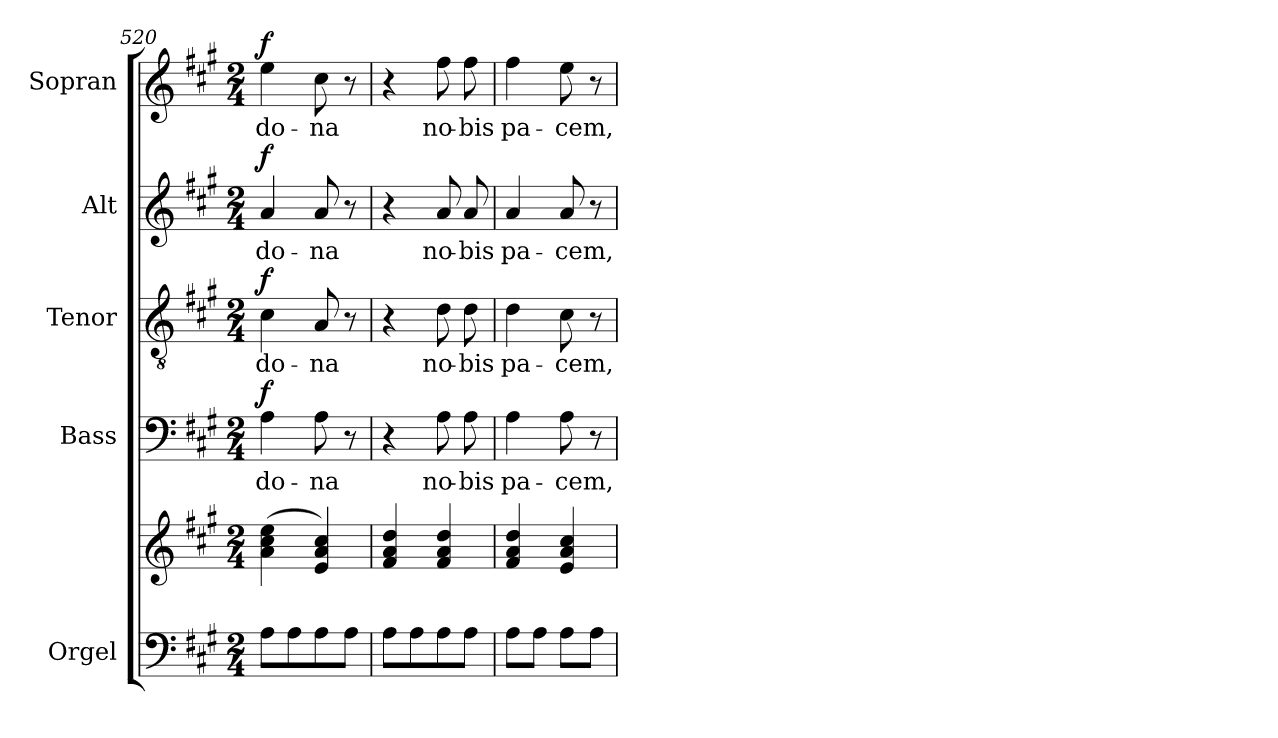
**kern	**kern	**kern	**text	**dynam	**kern	**text	**dynam	**kern	**text	**dynam	**kern	**text	**dynam
*part5	*part5	*part4	*part4	*part4	*part3	*part3	*part3	*part2	*part2	*part2	*part1	*part1	*part1
*staff6	*staff5	*staff4	*staff4	*staff4	*staff3	*staff3	*staff3	*staff2	*staff2	*staff2	*staff1	*staff1	*staff1
*I"Orgel	*	*I"Bass	*	*	*I"Tenor	*	*	*I"Alt	*	*	*I"Sopran	*	*
*I'Org.	*	*I'B.	*	*	*I'T.	*	*	*I'A.	*	*	*I'S.	*	*
*clefF4	*clefG2	*clefF4	*	*	*clefGv2	*	*	*clefG2	*	*	*clefG2	*	*
*k[f#c#g#]	*k[f#c#g#]	*k[f#c#g#]	*	*	*k[f#c#g#]	*	*	*k[f#c#g#]	*	*	*k[f#c#g#]	*	*
*A:	*A:	*A:	*	*	*A:	*	*	*A:	*	*	*A:	*	*
*M2/4	*M2/4	*M2/4	*	*	*M2/4	*	*	*M2/4	*	*	*M2/4	*	*
=520	=520	=520	=520	=520	=520	=520	=520	=520	=520	=520	=520	=520	=520
!	!	!	!LO:LY:b	!LO:DY:a	!	!LO:LY:b	!LO:DY:a	!	!LO:LY:b	!LO:DY:a	!	!LO:LY:b	!LO:DY:a
8A\L	(>4a\ 4cc#\ 4ee\	4A\	do-	f	4c#\	do-	f	4a/	do-	f	4ee\	do-	f
8A\	.	.	.	.	.	.	.	.	.	.	.	.	.
!	!	!	!LO:LY:b	!	!	!LO:LY:b	!	!	!LO:LY:b	!	!	!LO:LY:b	!
8A\	4e/ 4a/ 4cc#/)	8A\	-na	.	8A/	-na	.	8a/	-na	.	8cc#\	-na	.
8A\J	.	8r	.	.	8r	.	.	8r	.	.	8r	.	.
=521	=521	=521	=521	=521	=521	=521	=521	=521	=521	=521	=521	=521	=521
8A\L	4f#/ 4a/ 4dd/	4r	.	.	4r	.	.	4r	.	.	4r	.	.
8A\	.	.	.	.	.	.	.	.	.	.	.	.	.
!	!	!	!LO:LY:b	!	!	!LO:LY:b	!	!	!LO:LY:b	!	!	!LO:LY:b	!
8A\	4f#/ 4a/ 4dd/	8A\	no-	.	8d\	no-	.	8a/	no-	.	8ff#\	no-	.
!	!	!	!LO:LY:b	!	!	!LO:LY:b	!	!	!LO:LY:b	!	!	!LO:LY:b	!
8A\J	.	8A\	-bis	.	8d\	-bis	.	8a/	-bis	.	8ff#\	-bis	.
!!LO:LB:g=z
=522	=522	=522	=522	=522	=522	=522	=522	=522	=522	=522	=522	=522	=522
!	!	!	!LO:LY:b	!	!	!LO:LY:b	!	!	!LO:LY:b	!	!	!LO:LY:b	!
8A\L	4f#/ 4a/ 4dd/	4A\	pa-	.	4d\	pa-	.	4a/	pa-	.	4ff#\	pa-	.
8A\J	.	.	.	.	.	.	.	.	.	.	.	.	.
!	!	!	!LO:LY:b	!	!	!LO:LY:b	!	!	!LO:LY:b	!	!	!LO:LY:b	!
8A\L	4e/ 4a/ 4cc#/	8A\	-cem,	.	8c#\	-cem,	.	8a/	-cem,	.	8ee\	-cem,	.
8A\J	.	8r	.	.	8r	.	.	8r	.	.	8r	.	.
=	=	=	=	=	=	=	=	=	=	=	=	=	=
*-	*-	*-	*-	*-	*-	*-	*-	*-	*-	*-	*-	*-	*-
